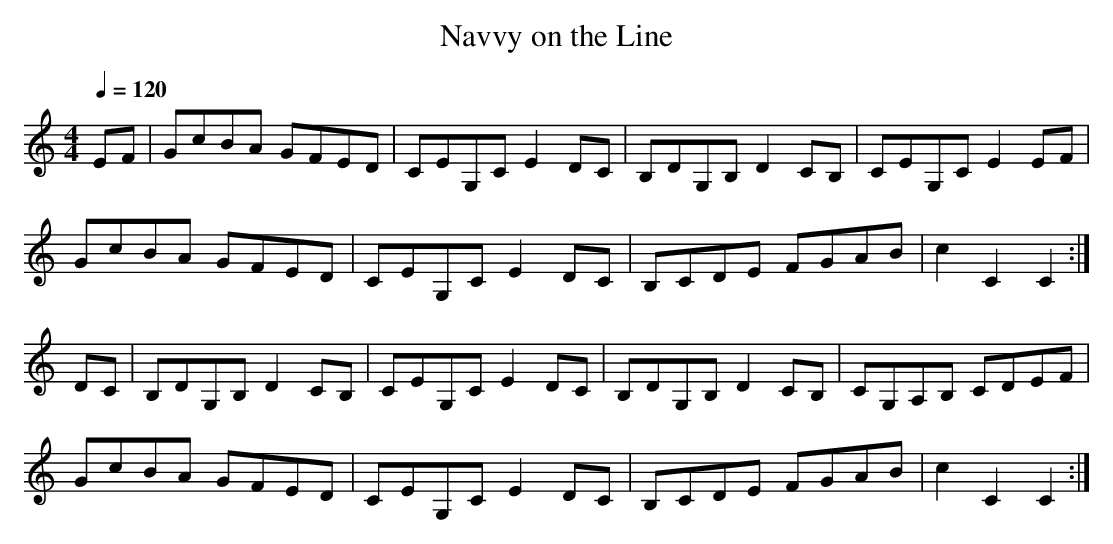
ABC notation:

X:1
T:Navvy on the Line
M:4/4
L:1/8
Q:1/4=120
K:Cmaj clef=treble
EF |\
GcBA GFED | CEG,C E2DC | B,DG,B, D2CB, | CEG,C E2EF |
GcBA GFED | CEG,C E2DC | B,CDE FGAB | c2C2 C2 :|
DC |\
B,DG,B, D2CB, | CEG,C E2DC | B,DG,B, D2CB, | CG,A,B, CDEF |
GcBA GFED | CEG,C E2DC | B,CDE FGAB | c2C2 C2 :|
